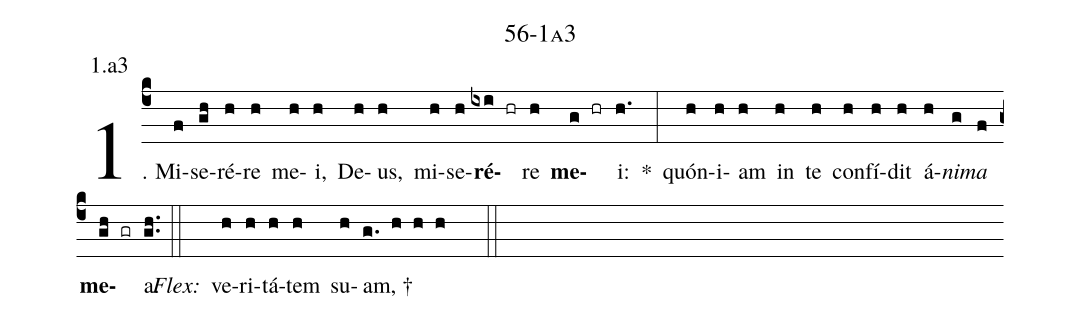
name: 56-1a3;
annotation: 1.a3;
%%
(c4)1. Mi(f)se(gh)ré(h)re(h) me(h)i,(h) De(h)us,(h) mi(h)se(h)<b>ré</b>(ixi hr)re(h) <b>me</b>(g hr)i:(h.) *(:) quón(h)i(h)am(h) in(h) te(h) con(h)fí(h)dit(h) á(h)<i>ni</i>(g)<i>ma</i>(f) <b>me</b>(gh gr)a.(gh..) (::)
<i>Flex:</i>()  ve(h)ri(h)tá(h)tem(h) su(h)am, †(g. h h h  ::)
